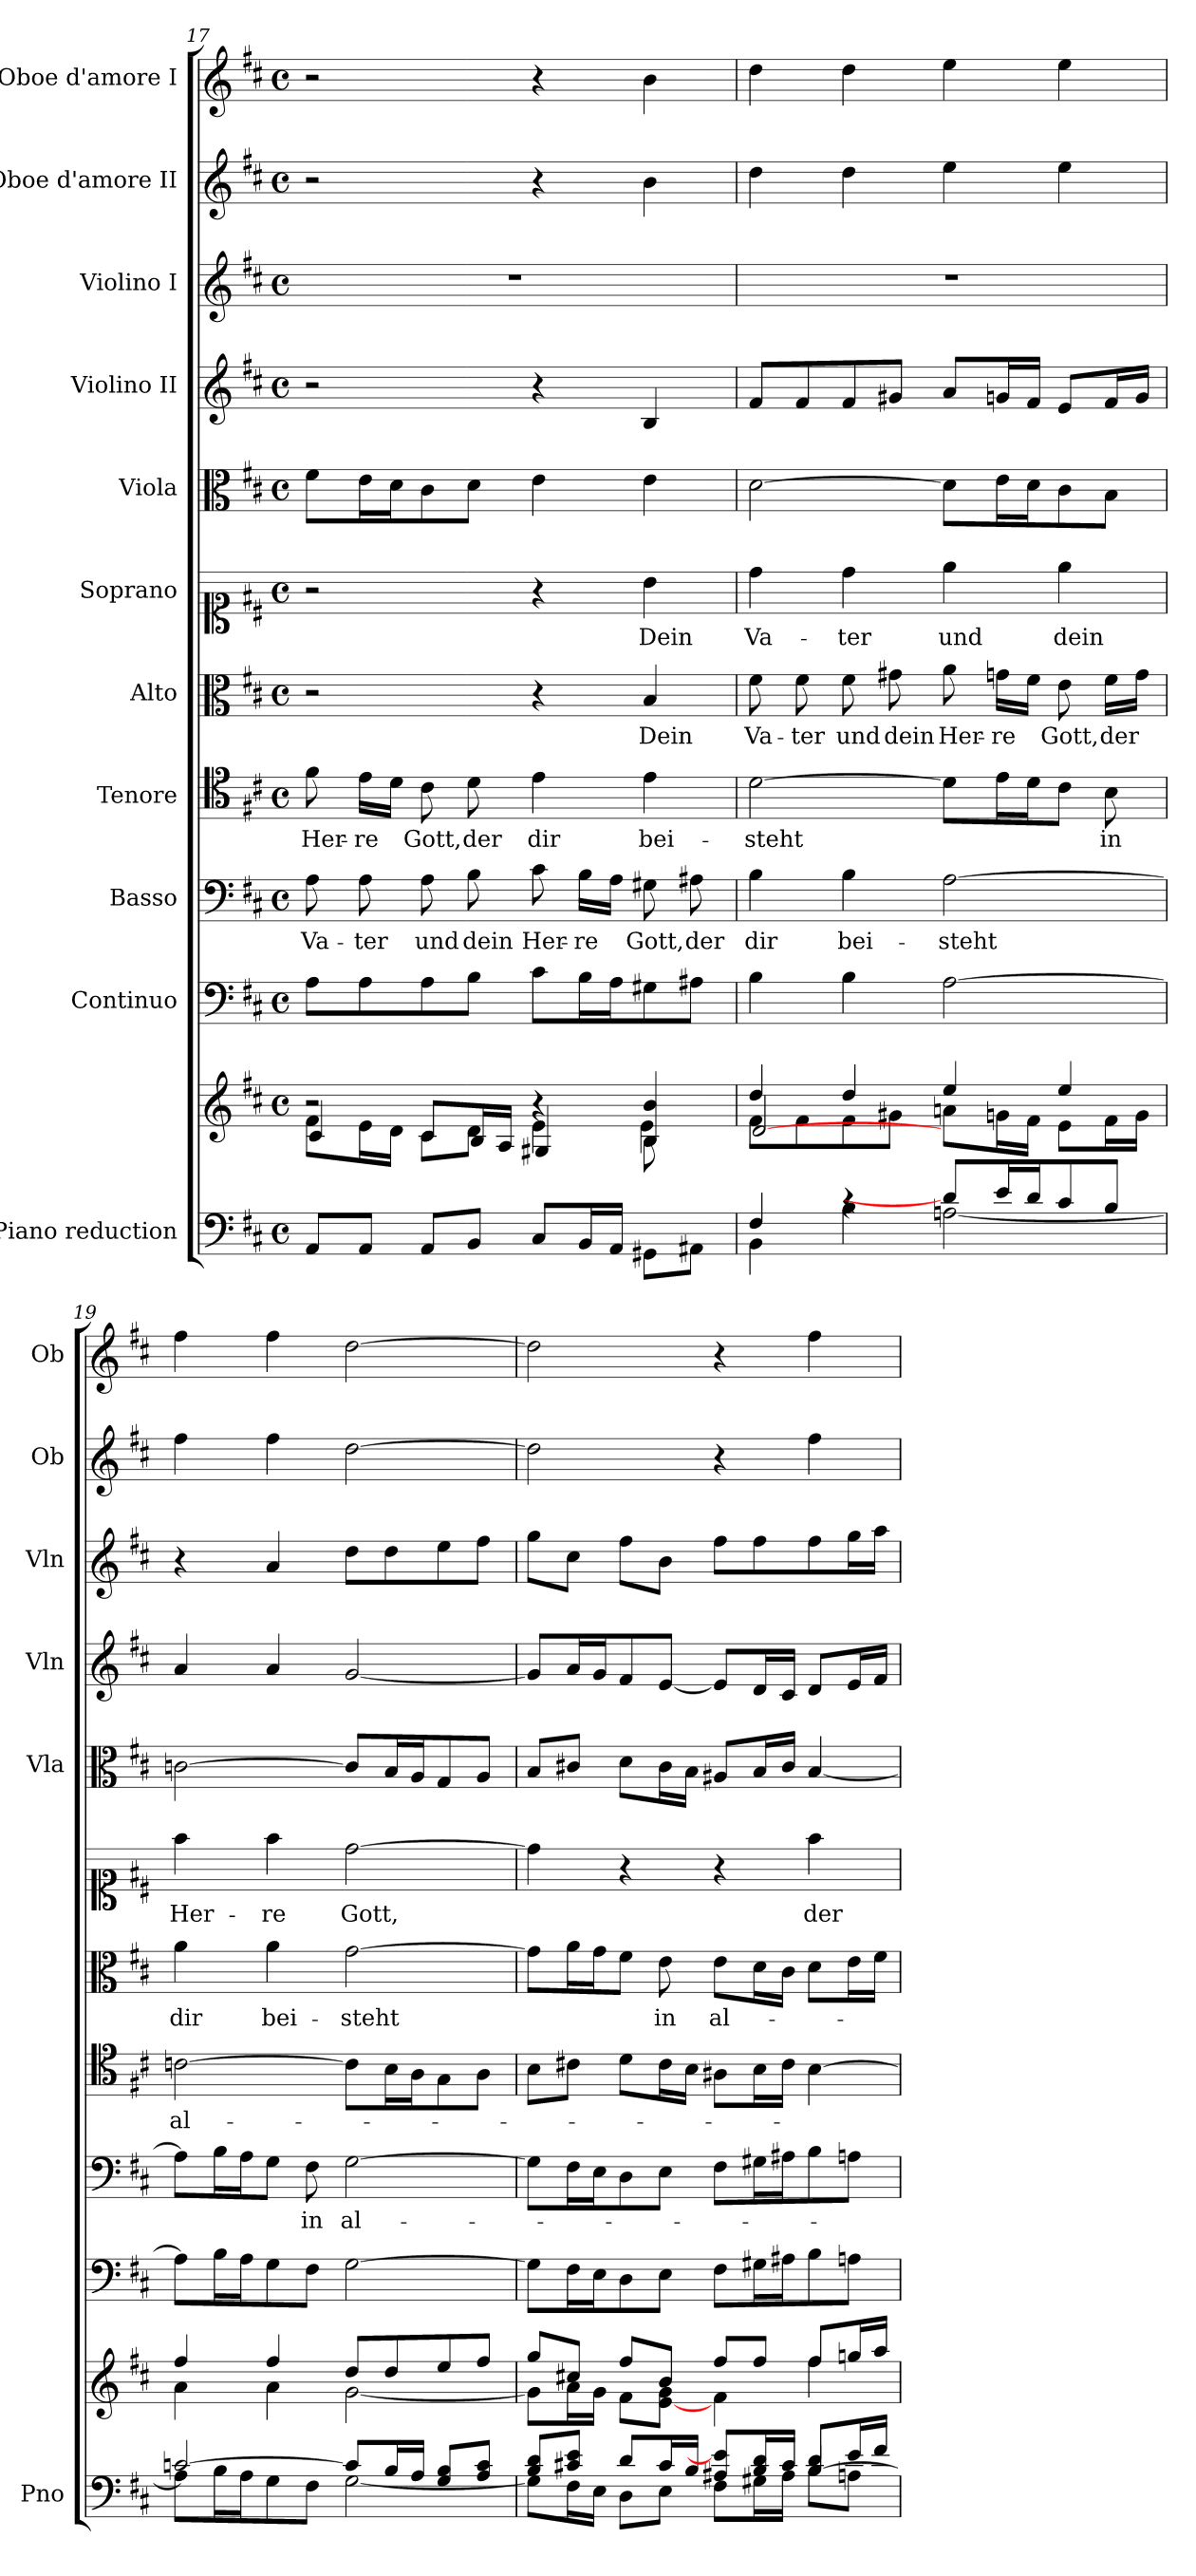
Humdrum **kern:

**kern	**kern	**kern	**kern	**text	**kern	**text	**kern	**text	**kern	**text	**kern	**kern	**kern	**kern	**kern
*part11	*part11	*part10	*part9	*part9	*part8	*part8	*part7	*part7	*part6	*part6	*part5	*part4	*part3	*part2	*part1
*staff12	*staff11	*staff10	*staff9	*staff9	*staff8	*staff8	*staff7	*staff7	*staff6	*staff6	*staff5	*staff4	*staff3	*staff2	*staff1
*I"Piano reduction	*	*I"Continuo	*I"Basso	*	*I"Tenore	*	*I"Alto	*	*I"Soprano	*	*I"Viola	*I"Violino II	*I"Violino I	*I"Oboe d'amore II	*I"Oboe d'amore I
*I'Pno	*	*	*	*	*	*	*	*	*	*	*I'Vla	*I'Vln	*I'Vln	*I'Ob	*I'Ob
*clefF4	*clefG2	*clefF4	*clefF4	*	*clefC4	*	*clefC3	*	*clefC1	*	*clefC3	*clefG2	*clefG2	*clefG2	*clefG2
*k[f#c#]	*k[f#c#]	*k[f#c#]	*k[f#c#]	*	*k[f#c#]	*	*k[f#c#]	*	*k[f#c#]	*	*k[f#c#]	*k[f#c#]	*k[f#c#]	*k[f#c#]	*k[f#c#]
*M4/4	*M4/4	*M4/4	*M4/4	*	*M4/4	*	*M4/4	*	*M4/4	*	*M4/4	*M4/4	*M4/4	*M4/4	*M4/4
*met(c)	*met(c)	*met(c)	*met(c)	*	*met(c)	*	*met(c)	*	*met(c)	*	*met(c)	*met(c)	*met(c)	*met(c)	*met(c)
=17	=17	=17	=17	=17	=17	=17	=17	=17	=17	=17	=17	=17	=17	=17	=17
*^	*^	*	*	*	*	*	*	*	*	*	*	*	*	*	*
*	*	*	*^	*	*	*	*	*	*	*	*	*	*	*	*	*	*
!	!	!	!	!	!	!	!LO:LY:b	!	!LO:LY:b	!	!	!	!	!	!	!	!	!
2..ryy	8AA/L	2r	8f#\L	4c#/	8A\L	8A\	Va-	8f#\	Her-	2r	.	2r	.	8f#\L	2r	1r	2r	2r
!	!	!	!	!	!	!	!LO:LY:b	!	!LO:LY:b	!	!	!	!	!	!	!	!	!
.	8AA/J	.	16e\L	.	8A\	8A\	-ter	16e\LL	-re	.	.	.	.	16e\L	.	.	.	.
.	.	.	16d\JJ	.	.	.	.	16d\JJ	.	.	.	.	.	16d\J	.	.	.	.
!	!	!	!	!	!	!	!LO:LY:b	!	!LO:LY:b	!	!	!	!	!	!	!	!	!
.	8AA/L	.	8c#\L	8c#/L	8A\	8A\	und	8c#\	Gott,	.	.	.	.	8c#\	.	.	.	.
!	!	!	!	!	!	!	!LO:LY:b	!	!LO:LY:b	!	!	!	!	!	!	!	!	!
.	8BB/J	.	8d\J	16B/L	8B\J	8B\	dein	8d\	der	.	.	.	.	8d\J	.	.	.	.
.	.	.	.	16A/JJ	.	.	.	.	.	.	.	.	.	.	.	.	.	.
!	!	!	!	!	!	!	!LO:LY:b	!	!LO:LY:b	!	!	!	!	!	!	!	!	!
.	8C#/L	4r	4e\	4G#X/	8c#\L	8c#\	Her-	4e\	dir	4r	.	4r	.	4e\	4r	.	4r	4r
!	!	!	!	!	!	!	!LO:LY:b	!	!	!	!	!	!	!	!	!	!	!
.	16BB/L	.	.	.	16B\L	16B\LL	-re	.	.	.	.	.	.	.	.	.	.	.
.	16AA/JJ	.	.	.	16A\J	16A\JJ	.	.	.	.	.	.	.	.	.	.	.	.
!	!	!	!	!	!	!	!LO:LY:b	!	!LO:LY:b	!	!LO:LY:b	!	!LO:LY:b	!	!	!	!	!
.	8GG#X\L	4B/ 4b/	4e\	8B\L	8G#X\	8G#X\	Gott,	4e\	bei-	4B/	Dein	4b\	Dein	4e\	4B/	.	4b\	4b\
!	!	!	!	!	!	!	!LO:LY:b	!	!	!	!	!	!	!	!	!	!	!
8F#/J	8AA#X\J	.	.	8ryy	8A#X\J	8A#X\	der	.	.	.	.	.	.	.	.	.	.	.
!!LO:PB:g=z
=18	=18	=18	=18	=18	=18	=18	=18	=18	=18	=18	=18	=18	=18	=18	=18	=18	=18	=18
!	!	!	!	!	!	!	!LO:LY:b	!	!LO:LY:b	!	!LO:LY:b	!	!LO:LY:b	!	!	!	!	!
4F#/	4BB\	4dd/	8f#\L	[2d/	4B\	4B\	dir	[2d\	-steht	8f#\	Va-	4dd\	Va-	[2d\	8f#/L	1r	4dd\	4dd\
!	!	!	!	!	!	!	!	!	!	!	!LO:LY:b	!	!	!	!	!	!	!
.	.	.	8f#\	.	.	.	.	.	.	8f#\	-ter	.	.	.	8f#/	.	.	.
!	!	!	!	!	!	!	!LO:LY:b	!	!	!	!LO:LY:b	!	!LO:LY:b	!	!	!	!	!
4rc	4B\	4dd/	8f#\	.	4B\	4B\	bei-	.	.	8f#\	und	4dd\	-ter	.	8f#/	.	4dd\	4dd\
!	!	!	!	!	!	!	!	!	!	!	!LO:LY:b	!	!	!	!	!	!	!
.	.	.	8g#X\J	.	.	.	.	.	.	8g#X\	dein	.	.	.	8g#X/J	.	.	.
!	!	!	!	!	!	!	!LO:LY:b	!	!	!	!LO:LY:b	!	!LO:LY:b	!	!	!	!	!
8d/L]	[2An\	4ee/	8an\L	2ryy	[2A\	[2A\	-steht	8d\L]	.	8a\	Her-	4ee\	und	8d\L]	8a/L	.	4ee\	4ee\
!	!	!	!	!	!	!	!	!	!	!	!LO:LY:b	!	!	!	!	!	!	!
16e/L	.	.	16gn\L	.	.	.	.	16e\L	.	16gn\LL	-re	.	.	16e\L	16gn/L	.	.	.
16d/J	.	.	16f#\JJ	.	.	.	.	16d\J	.	16f#\JJ	.	.	.	16d\J	16f#/JJ	.	.	.
!	!	!	!	!	!	!	!	!	!	!	!LO:LY:b	!	!LO:LY:b	!	!	!	!	!
8c#/	.	4ee/	8e\L	.	.	.	.	8c#\J	.	8e\	Gott,	4ee\	dein	8c#\	8e/L	.	4ee\	4ee\
!	!	!	!	!	!	!	!	!	!LO:LY:b	!	!LO:LY:b	!	!	!	!	!	!	!
8B/J	.	.	16f#\L	.	.	.	.	8B\	in	16f#\LL	der	.	.	8B\J	16f#/L	.	.	.
.	.	.	16g\JJ	.	.	.	.	.	.	16g\JJ	.	.	.	.	16g/JJ	.	.	.
*	*	*	*v	*v	*	*	*	*	*	*	*	*	*	*	*	*	*	*
=19	=19	=19	=19	=19	=19	=19	=19	=19	=19	=19	=19	=19	=19	=19	=19	=19	=19
!	!	!	!	!	!	!	!	!LO:LY:b	!	!LO:LY:b	!	!LO:LY:b	!	!	!	!	!
[2cn/	8A\L]	4ff#/	4a\	8A\L]	8A\L]	.	[2cn\	al-	4a\	dir	4ff#\	Her-	[2cn\	4a/	4r	4ff#\	4ff#\
.	16B\L	.	.	16B\L	16B\L	.	.	.	.	.	.	.	.	.	.	.	.
.	16A\J	.	.	16A\J	16A\J	.	.	.	.	.	.	.	.	.	.	.	.
!	!	!	!	!	!	!	!	!	!	!LO:LY:b	!	!LO:LY:b	!	!	!	!	!
.	8G\	4ff#/	4a\	8G\	8G\J	.	.	.	4a\	bei-	4ff#\	-re	.	4a/	4a/	4ff#\	4ff#\
!	!	!	!	!	!	!LO:LY:b	!	!	!	!	!	!	!	!	!	!	!
.	8F#\J	.	.	8F#\J	8F#\	in	.	.	.	.	.	.	.	.	.	.	.
!	!	!	!	!	!	!LO:LY:b	!	!	!	!LO:LY:b	!	!LO:LY:b	!	!	!	!	!
8c/L]	[2G\	8dd/L	[2g\	[2G\	[2G\	al-	8c\L]	.	[2g\	-steht	[2dd\	Gott,	8c/L]	[2g/	8dd\L	[2dd\	[2dd\
16B/L	.	8dd/	.	.	.	.	16B\L	.	.	.	.	.	16B/L	.	8dd\	.	.
16A/JJ	.	.	.	.	.	.	16A\J	.	.	.	.	.	16A/J	.	.	.	.
8G/ 8B/L	.	8ee/	.	.	.	.	8G\	.	.	.	.	.	8G/	.	8ee\	.	.
8A/ 8c/J	.	8ff#/J	.	.	.	.	8A\J	.	.	.	.	.	8A/J	.	8ff#\J	.	.
=20	=20	=20	=20	=20	=20	=20	=20	=20	=20	=20	=20	=20	=20	=20	=20	=20	=20
*	*^	*	*	*	*	*	*	*	*	*	*	*	*	*	*	*	*
8B/ 8d/L	8G\L]	2.ryy	8gg/L	8g\L]	8G\L]	8G\L]	.	8B\L	.	8g\L]	.	4dd\]	.	8B/L	8g/L]	8gg\L	2dd\]	2dd\]
8c#X/ 8e/J	16F#\L	.	8cc#X/J	16a\L	16F#\L	16F#\L	.	8c#X\J	.	16a\L	.	.	.	8c#X/J	16a/L	8cc#\J	.	.
.	16E\JJ	.	.	16g\JJ	16E\J	16E\J	.	.	.	16g\J	.	.	.	.	16g/J	.	.	.
8d/L	8D\L	.	8ff#/L	8f#\L	8D\	8D\	.	8d\L	.	8f#\J	.	4r	.	8d\L	8f#/	8ff#\L	.	.
!	!	!	!	!	!	!	!	!	!	!	!LO:LY:b	!	!	!	!	!	!	!
16c#/L	8E\J	.	8b/J	[8e\ 8g\J	8E\J	8E\J	.	16c#\L	.	8e\	in	.	.	16c#\L	[8e/J	8b\J	.	.
16B/JJ	.	.	.	.	.	.	.	16B\JJ	.	.	.	.	.	16B\JJ	.	.	.	.
!	!	!	!	!	!	!	!	!	!	!	!LO:LY:b	!	!	!	!	!	!	!
8A#X/ 8e/]L	8F#\L	.	8ff#/L	4f#\	8F#\L	8F#\L	.	8A#X\L	.	8e\L	al-	4r	.	8A#X/L	8e/L]	8ff#\L	4r	4r
16B/ 16d/L	16G#X\L	.	8ff#/J	.	16G#X\L	16G#X\L	.	16B\L	.	16d\L	.	.	.	16B/L	16d/L	8ff#\	.	.
16c#/JJ	16A#\JJ	.	.	.	16A#X\J	16A#X\J	.	16c#\JJ	.	16c#\JJ	.	.	.	16c#/JJ	16c#/JJ	.	.	.
!	!	!	!	!	!	!	!	!	!	!	!	!	!LO:LY:b	!	!	!	!	!
8d/L	8B\L	[4B/	8ff#/L	4ff#\	8B\	8B\	.	[4B\	.	8d\L	.	4ff#\	der	[4B/	8d/L	8ff#\	4ff#\	4ff#\
16e/L	8An\J	.	16ggn/L	.	8An\J	8An\J	.	.	.	16e\L	.	.	.	.	16e/L	16gg\L	.	.
16f#/JJ	.	.	16aa/JJ	.	.	.	.	.	.	16f#\JJ	.	.	.	.	16f#/JJ	16aa\JJ	.	.
*v	*v	*v	*	*	*	*	*	*	*	*	*	*	*	*	*	*	*	*
*	*v	*v	*	*	*	*	*	*	*	*	*	*	*	*	*	*
=	=	=	=	=	=	=	=	=	=	=	=	=	=	=	=
*-	*-	*-	*-	*-	*-	*-	*-	*-	*-	*-	*-	*-	*-	*-	*-
